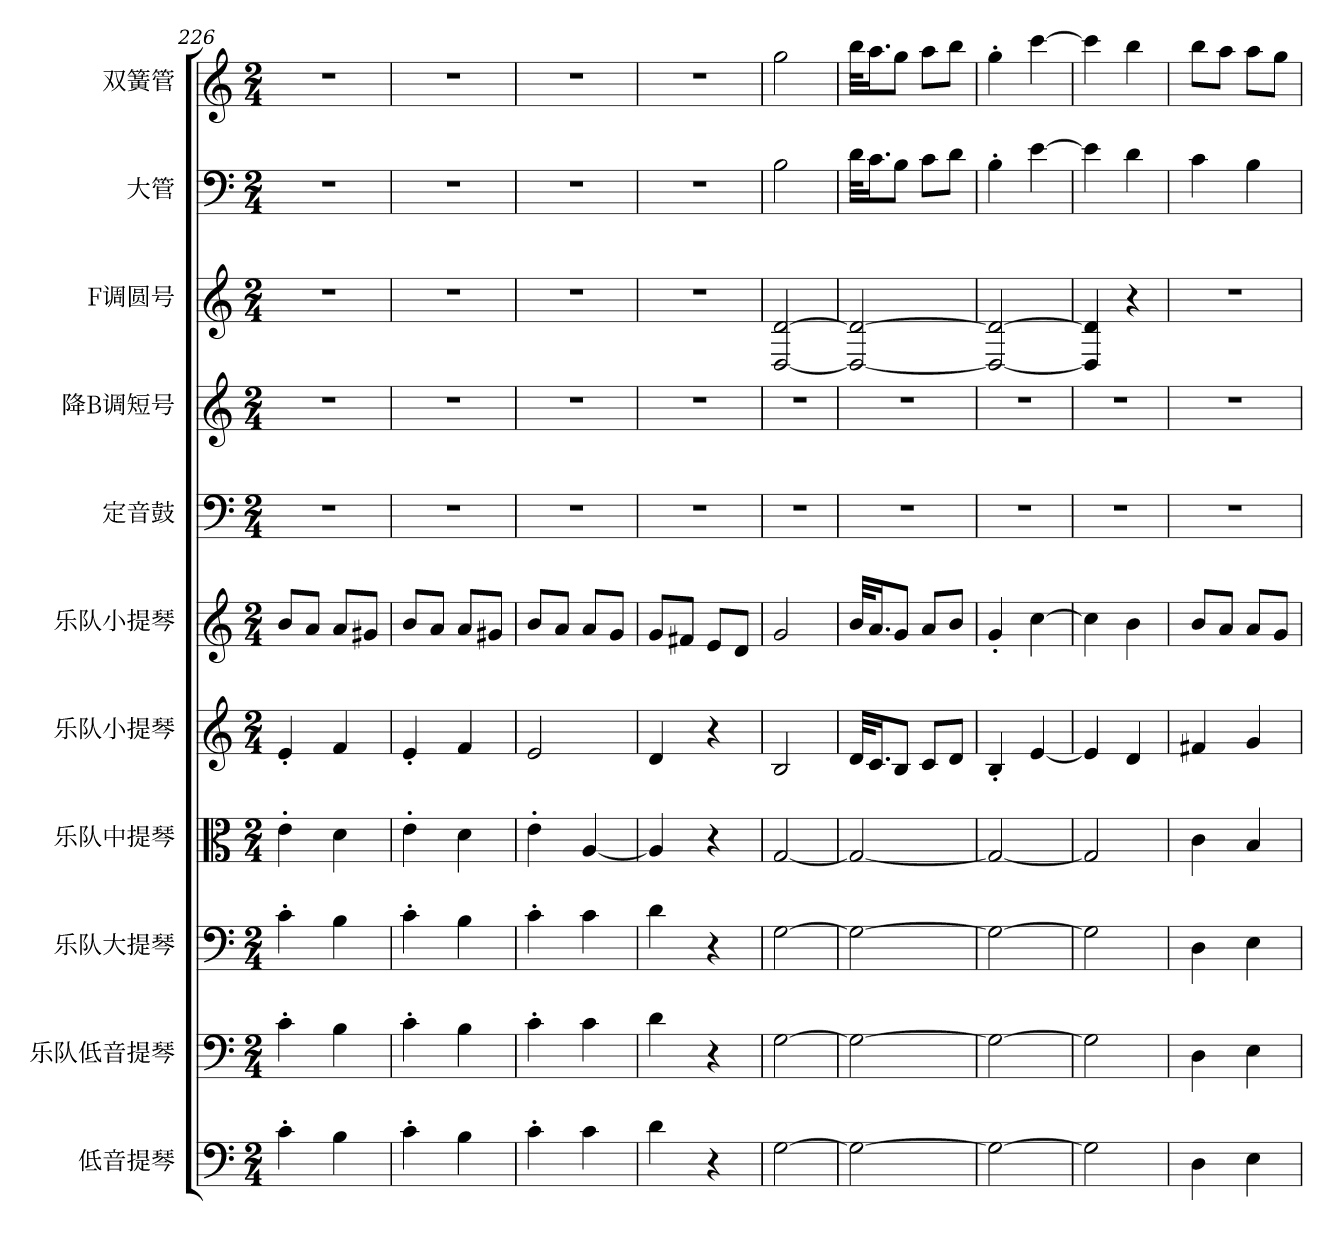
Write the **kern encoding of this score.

**kern	**kern	**kern	**kern	**kern	**kern	**kern	**kern	**kern	**kern	**kern
*part11	*part10	*part9	*part8	*part7	*part6	*part5	*part4	*part3	*part2	*part1
*staff11	*staff10	*staff9	*staff8	*staff7	*staff6	*staff5	*staff4	*staff3	*staff2	*staff1
*I"低音提琴	*I"乐队低音提琴	*I"乐队大提琴	*I"乐队中提琴	*I"乐队小提琴	*I"乐队小提琴	*I"定音鼓	*I"降B调短号	*I"F调圆号	*I"大管	*I"双簧管
*clefF4	*clefF4	*clefF4	*clefC3	*clefG2	*clefG2	*clefF4	*clefG2	*clefG2	*clefF4	*clefG2
*ITrd7c12	*ITrd7c12	*	*	*	*	*	*ITrd1c2	*ITrd4c7	*	*
*k[]	*k[]	*k[]	*k[]	*k[]	*k[]	*k[]	*k[b-e-]	*k[b-]	*k[]	*k[]
*M2/4	*M2/4	*M2/4	*M2/4	*M2/4	*M2/4	*M2/4	*M2/4	*M2/4	*M2/4	*M2/4
=226	=226	=226	=226	=226	=226	=226	=226	=226	=226	=226
4C'\	4C'\	4c'\	4e'\	4e'/	8b/L	2r	2r	2r	2r	2r
.	.	.	.	.	8a/J	.	.	.	.	.
4BB\	4BB\	4B\	4d\	4f/	8a/L	.	.	.	.	.
.	.	.	.	.	8g#X/J	.	.	.	.	.
=227	=227	=227	=227	=227	=227	=227	=227	=227	=227	=227
4C'\	4C'\	4c'\	4e'\	4e'/	8b/L	2r	2r	2r	2r	2r
.	.	.	.	.	8a/J	.	.	.	.	.
4BB\	4BB\	4B\	4d\	4f/	8a/L	.	.	.	.	.
.	.	.	.	.	8g#X/J	.	.	.	.	.
=228	=228	=228	=228	=228	=228	=228	=228	=228	=228	=228
4C'\	4C'\	4c'\	4e'\	2e/	8b/L	2r	2r	2r	2r	2r
.	.	.	.	.	8a/J	.	.	.	.	.
4C\	4C\	4c\	[4A/	.	8a/L	.	.	.	.	.
.	.	.	.	.	8g/J	.	.	.	.	.
=229	=229	=229	=229	=229	=229	=229	=229	=229	=229	=229
4D\	4D\	4d\	4A/]	4d/	8g/L	2r	2r	2r	2r	2r
.	.	.	.	.	8f#X/J	.	.	.	.	.
4r	4r	4r	4r	4r	8e/L	.	.	.	.	.
.	.	.	.	.	8d/J	.	.	.	.	.
=230	=230	=230	=230	=230	=230	=230	=230	=230	=230	=230
[2GG\	[2GG\	[2G\	[2G/	2B/	2g/	2r	2r	[2GG/ [2G/	2B\	2gg\
!!LO:PB:g=z
=231	=231	=231	=231	=231	=231	=231	=231	=231	=231	=231
2GG\_	2GG\_	2G\_	2G/_	32d/KLL	32b/KLL	2r	2r	2GG/_ 2G/_	32d\KLL	32bb\KLL
.	.	.	.	16.c/J	16.a/J	.	.	.	16.c\J	16.aa\J
.	.	.	.	8B/J	8g/J	.	.	.	8B\J	8gg\J
.	.	.	.	8c/L	8a/L	.	.	.	8c\L	8aa\L
.	.	.	.	8d/J	8b/J	.	.	.	8d\J	8bb\J
=232	=232	=232	=232	=232	=232	=232	=232	=232	=232	=232
2GG\_	2GG\_	2G\_	2G/_	4B'/	4g'/	2r	2r	2GG/_ 2G/_	4B'\	4gg'\
.	.	.	.	[4e/	[4cc\	.	.	.	[4e\	[4ccc\
=233	=233	=233	=233	=233	=233	=233	=233	=233	=233	=233
2GG\]	2GG\]	2G\]	2G/]	4e/]	4cc\]	2r	2r	4GG/] 4G/]	4e\]	4ccc\]
.	.	.	.	4d/	4b\	.	.	4r	4d\	4bb\
=234	=234	=234	=234	=234	=234	=234	=234	=234	=234	=234
4DD\	4DD\	4D\	4c\	4f#X/	8b/L	2r	2r	2r	4c\	8bb\L
.	.	.	.	.	8a/J	.	.	.	.	8aa\J
4EE\	4EE\	4E\	4B/	4g/	8a/L	.	.	.	4B\	8aa\L
.	.	.	.	.	8g/J	.	.	.	.	8gg\J
=	=	=	=	=	=	=	=	=	=	=
*-	*-	*-	*-	*-	*-	*-	*-	*-	*-	*-
